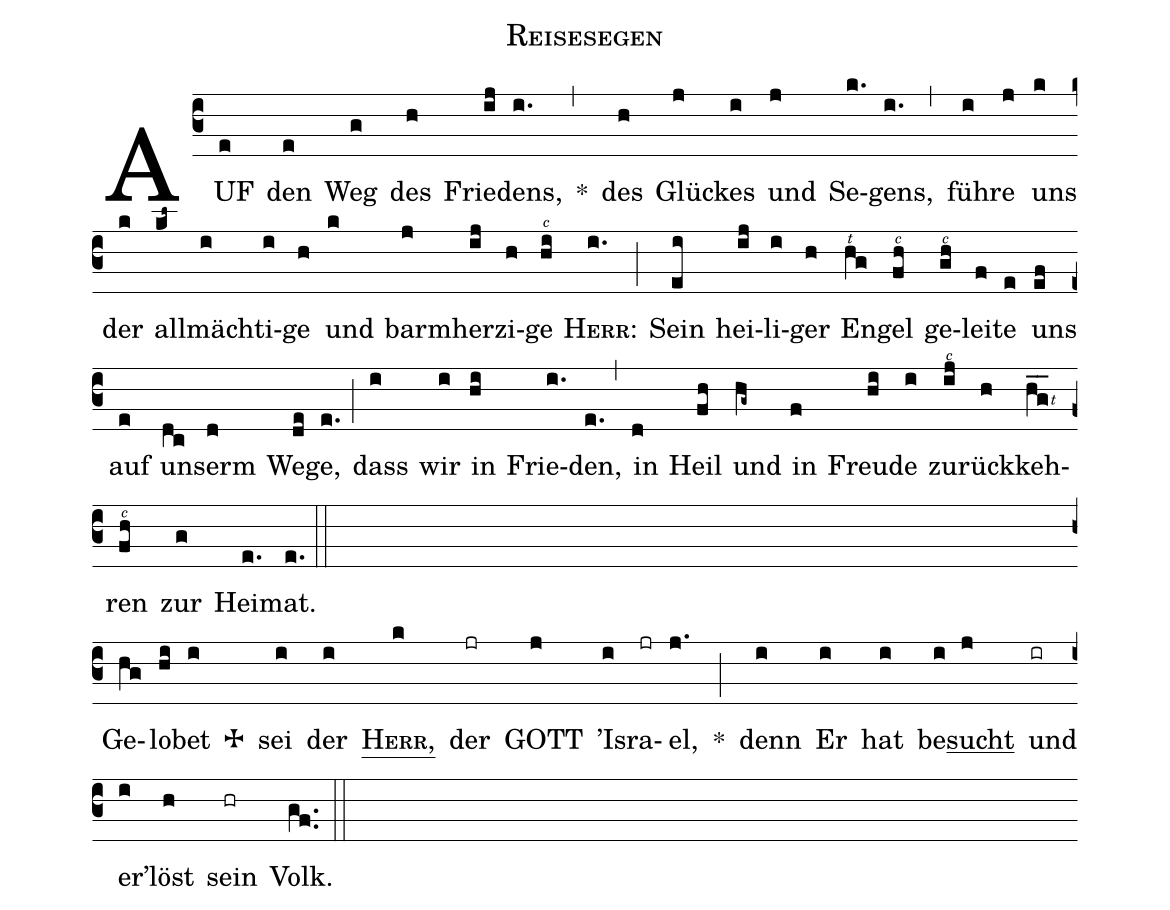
name: Reisesegen;
%%
(c3) AUF(e) den(e) Weg(g) des(h) Frie(ij)dens,(i.) *(,) des(h) Glü(j)ckes(i) und(j) Se(k.)gens,(i.) (,) füh(i)re(j) uns(k) der(k) all(kl~)mä(i)chti(i)ge(h) und(k) barm(j)her(ij)zi(h)ge(hi[cs:\textit{\tiny c}]) <sc>Herr:</sc>(i.) (;) Sein(ei) hei(ij)li(i)ger(h) En(h[cs:\textit{\tiny t}]g)gel(fh[cs:\textit{\tiny c}]) ge(gh[cs:\textit{\tiny c}])lei(f)te(e) uns(ef) auf(e) un(dc)serm(d) We(de)ge,(e.) (;) dass(i) wir(i) in(hi) Frie(i.)den,(e.) (,) in(d) Heil(fh) und(hg~) in(f) Freu(hi)de(i) zu(ij[cs:\textit{\tiny c}])rück(h)keh(h_g_[cs:\textit{\tiny t}])ren(fh[cs:\textit{\tiny c}]) zur(g) Hei(e.)mat.(e.) (::) (Z)
Ge(hg)lo(hi)bet(i) <v>\grecross{}</v>() sei(i) der(i) <v>\underline{\textsc{Herr,}}</v>(k) der(jr) GOTT(j) 'Is(i)ra(jr)el,(j.) *(;) denn(i) Er(i) hat(i) be(i)<ul>sucht</ul>(j) und(ir) er(i)'löst(h) sein(hr) Volk.(gf..) (::)
